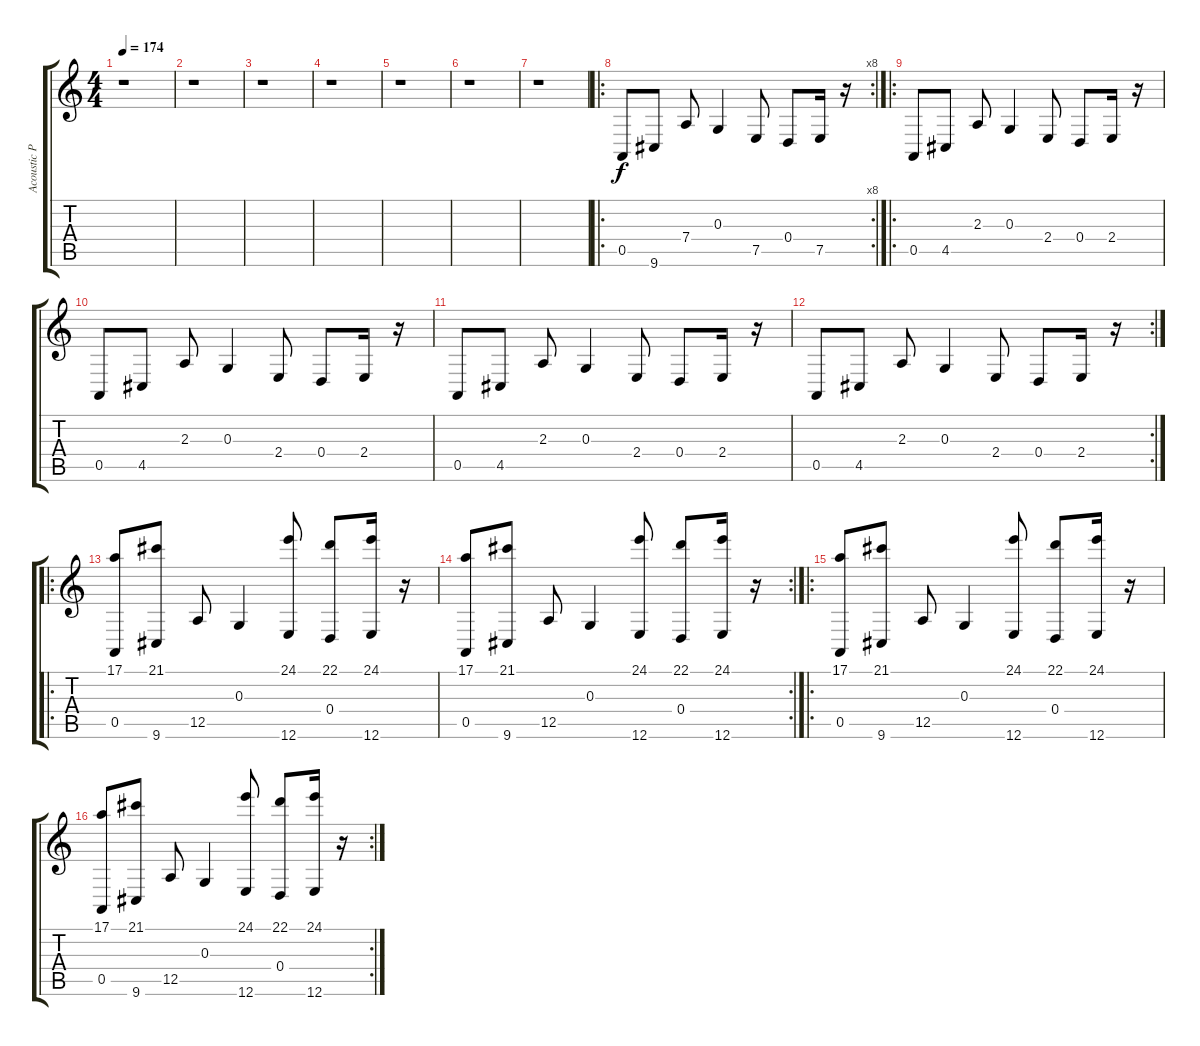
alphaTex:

\track ("Acoustic Piano" "Acoustic P") {instrument brightacousticpiano}
\staff {score tabs}
\tuning (E4 B3 G3 D3 A2 E2) {hide}
\ts (4 4)
\tempo 174
\clef g2
\ks c
r.1{dy f} |
r.1 |
r.1 |
r.1 |
r.1 |
r.1 |
r.1 |
\ro
\rc 8
0.5.8 9.6.8 7.4.8 0.3.4 7.5.8 0.4.8 7.5.16 r.16 |
\ro
0.5.8 4.5.8 2.3.8 0.3.4 2.4.8 0.4.8 2.4.16 r.16 |
0.5.8 4.5.8 2.3.8 0.3.4 2.4.8 0.4.8 2.4.16 r.16 |
0.5.8 4.5.8 2.3.8 0.3.4 2.4.8 0.4.8 2.4.16 r.16 |
\rc 2
0.5.8 4.5.8 2.3.8 0.3.4 2.4.8 0.4.8 2.4.16 r.16 |
\ro
(17.1 0.5).8 (21.1 9.6).8 12.5.8 0.3.4 (24.1 12.6).8 (22.1 0.4).8 (24.1 12.6).16 r.16 |
\rc 2
(17.1 0.5).8 (21.1 9.6).8 12.5.8 0.3.4 (24.1 12.6).8 (22.1 0.4).8 (24.1 12.6).16 r.16 |
\ro
(17.1 0.5).8 (21.1 9.6).8 12.5.8 0.3.4 (24.1 12.6).8 (22.1 0.4).8 (24.1 12.6).16 r.16 |
\rc 2
(17.1 0.5).8 (21.1 9.6).8 12.5.8 0.3.4 (24.1 12.6).8 (22.1 0.4).8 (24.1 12.6).16 r.16
